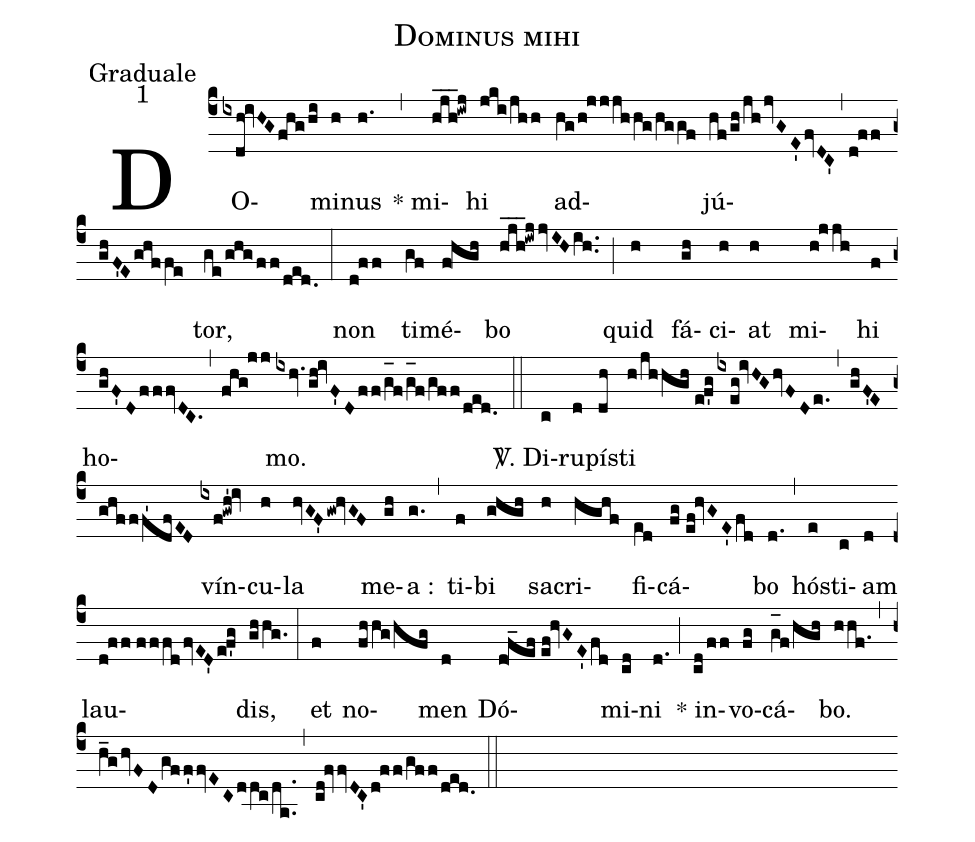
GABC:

name:Dominus mihi;
office-part:Graduale;
mode:1;
%%
(c4) DO(ixdh!ivHGfhg/hi)mi(h)nus(h.) (,) * mi(hjh___!iwj)hi(jki/jhh) ad(hg/h!jjjhhg/hggf)jú(hf/gh/jhjvGE'fvDC',d!ff/ghF'Eghffe)tor,(ge/ghgff/ded.) (:) non(d!ff) ti(gf)mé(f!hgh)bo(hjh___!iwjjvIHih..) (;) quid(h) fá(gh)ci(h)at(h) mi(h!jjh)hi(f) ho(ghF'DfffvDC.)(,)(fhg!jj)mo.(ixhv.gh!ivF'Dff/g_[oh:h]f/g_[oh:h]f/gf/!f/ded.) (::) <sp>V/</sp>. Di(c)ru(d)pí(dh)sti(h/jhhgh//ef'gixeg!ivHGhvFDe.) (,) (ghF'Eghfff'1dfED) vín(ixf!gwh'!iv)cu(h)la(hvGF'gw!hvGF) me(gh)a :(g.) (,) ti(f)bi(ghgh) sa(h)cri(hghf)fi(e[ll:1]d)cá(fg//ef!hvGE'fd)bo(d.) (,) hó(e)sti(c)am(d) lau(d!ff//fffdfvED'ef'g)dis,(ghhg.) (:) et(f) no(fhhg/hfg)men(d) Dó(d!f_ef//ef!hvGE'fd)mi(cd)ni(d.) (;) * in(cd/ff)vo(fg)cá(g_[oh:h]f/hgh)bo.(hhf.) (,) (h_ghvFDgff'fvECdd[ull:1]c/da..) (,) (cd!fvvDC'd!ff/gff/ded.) (::)
